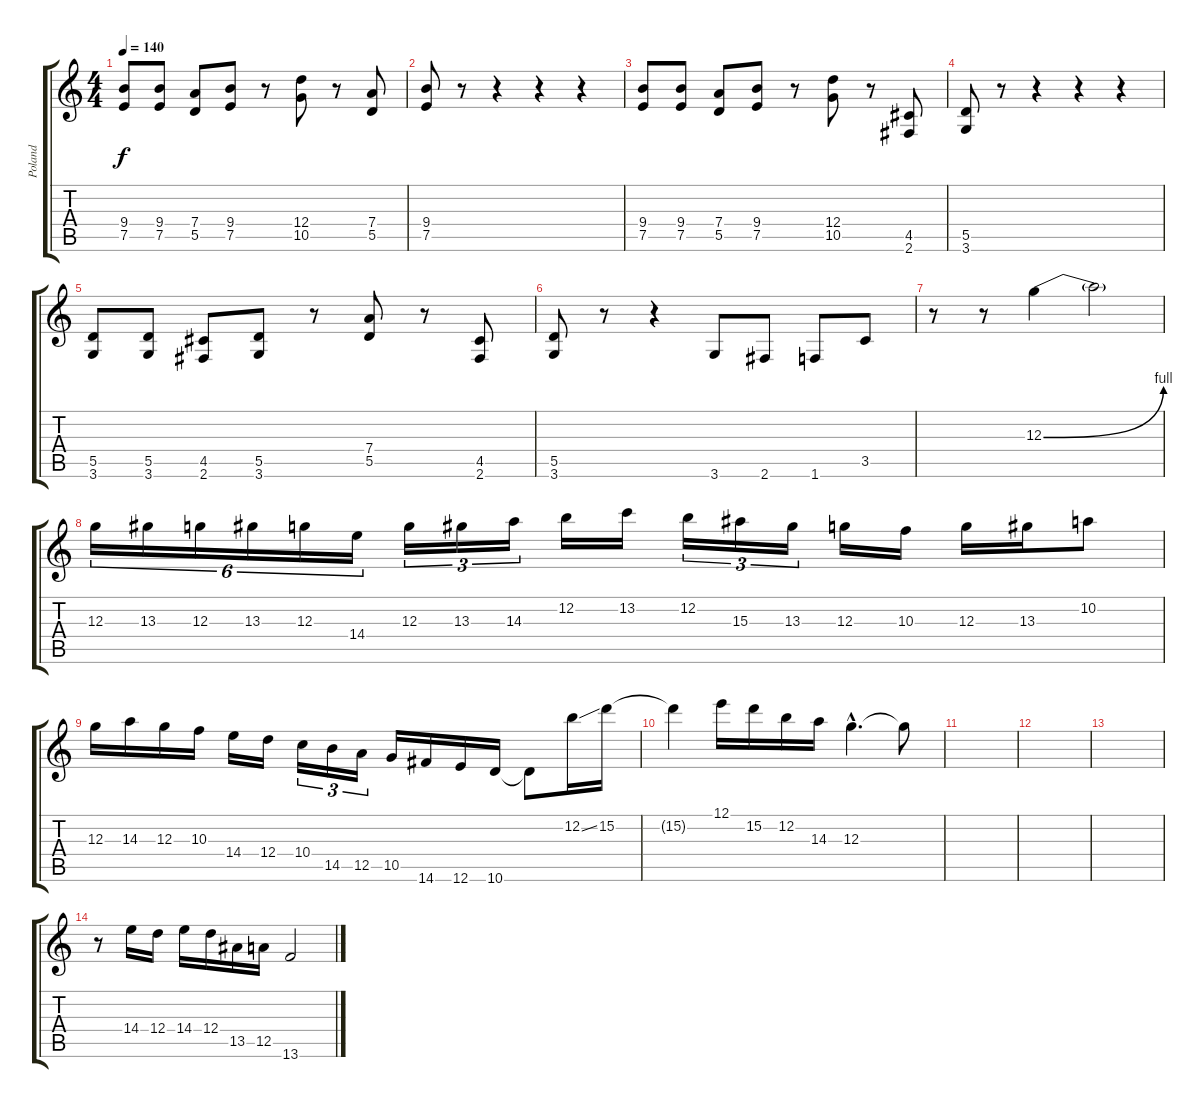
\track ("Poland" "Poland") {instrument distortionguitar}
\staff {score tabs}
\tuning (E4 B3 G3 D3 A2 E2) {hide}
\ts (4 4)
\tempo 140
\clef g2
\ks c
(9.4 7.5).8{dy f} (9.4 7.5).8 (7.4 5.5).8 (9.4 7.5).8 r.8 (12.4 10.5).8 r.8 (7.4 5.5).8 |
(9.4 7.5).8 r.8 r.4 r.4 r.4 |
(9.4 7.5).8 (9.4 7.5).8 (7.4 5.5).8 (9.4 7.5).8 r.8 (12.4 10.5).8 r.8 (4.5 2.6).8 |
(5.5 3.6).8 r.8 r.4 r.4 r.4 |
(5.5 3.6).8 (5.5 3.6).8 (4.5 2.6).8 (5.5 3.6).8 r.8 (7.4 5.5).8 r.8 (4.5 2.6).8 |
(5.5 3.6).8 r.8 r.4 3.6.8 2.6.8 1.6.8 3.5.8 |
r.8{volume 16} r.8 12.3{be (bend 0 0 60 4)}.4 12.3{t}.2 |
12.3.16{tu (6 4)} 13.3.16{tu (6 4)} 12.3.16{tu (6 4)} 13.3.16{tu (6 4)} 12.3.16{tu (6 4)} 14.4.16{tu (6 4)} 12.3.16{tu (3 2)} 13.3.16{tu (3 2)} 14.3.16{tu (3 2)} 12.2.16 13.2.16 12.2.16{tu (3 2)} 15.3.16{tu (3 2)} 13.3.16{tu (3 2)} 12.3.16 10.3.16 12.3.16 13.3.16 10.2.8 |
12.3.16 14.3.16 12.3.16 10.3.16 14.4.16 12.4.16 10.4.16{tu (3 2)} 14.5.16{tu (3 2)} 12.5.16{tu (3 2)} 10.5.16 14.6.16 12.6.16 10.6.16 10.6{t}.8 12.2{ss}.16 15.2.16 |
15.2{t}.4 12.1.16 15.2.16 12.2.16 14.3.16 12.3{hac}.4{d} 12.3{t}.8 |
|
|
|
r.8 14.4.16 12.4.16 14.4.16 12.4.16 13.5.16 12.5.16 13.6.2
